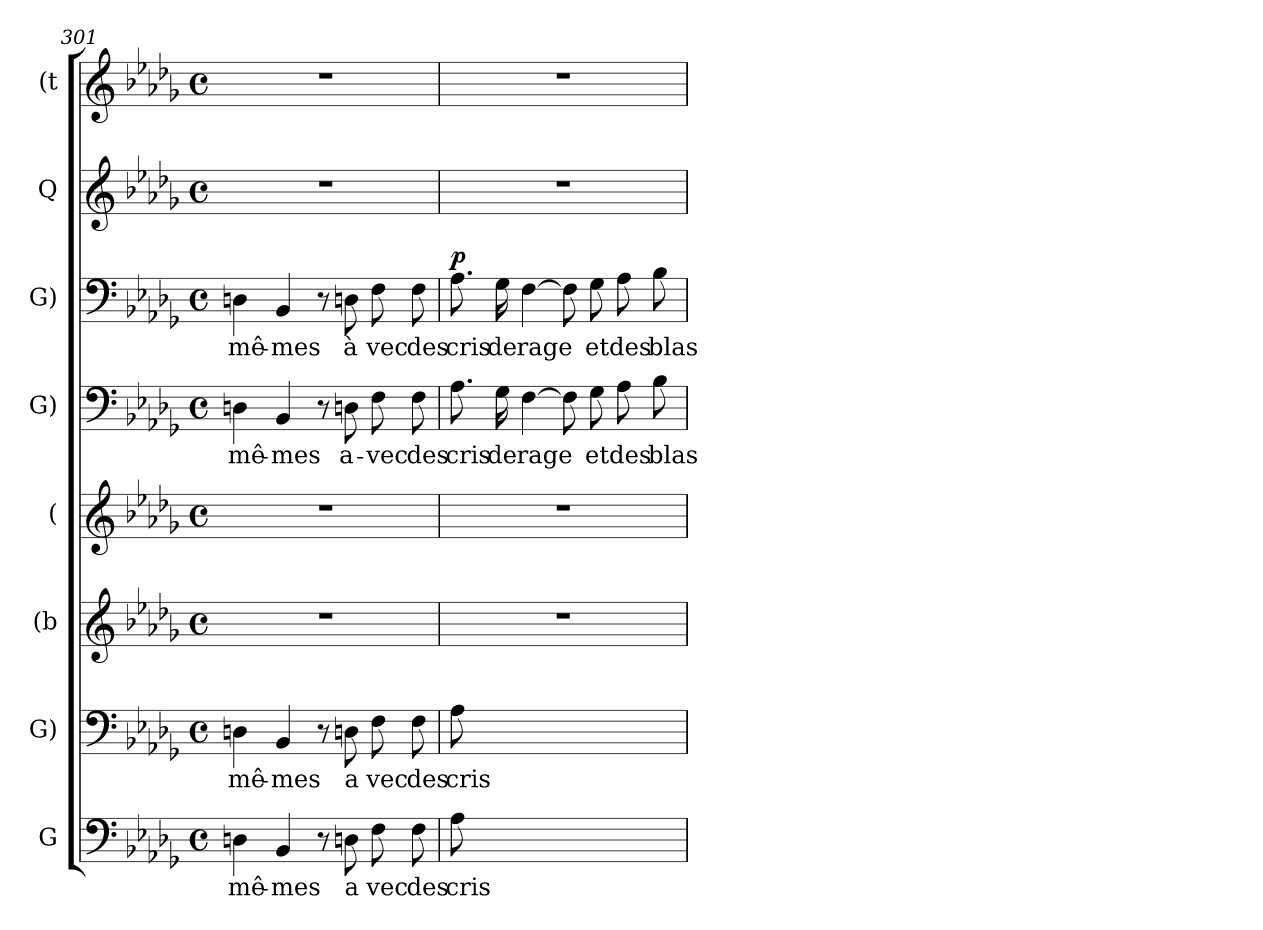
**kern	**text	**kern	**text	**kern	**kern	**kern	**text	**kern	**text	**dynam	**kern	**kern
*part8	*part8	*part7	*part7	*part6	*part5	*part4	*part4	*part3	*part3	*part3	*part2	*part1
*staff8	*staff8	*staff7	*staff7	*staff6	*staff5	*staff4	*staff4	*staff3	*staff3	*staff3	*staff2	*staff1
*I"G	*	*I"G)	*	*I"(b	*I"(	*I"G)	*	*I"G)	*	*	*I"Q	*I"(t
*clefF4	*	*clefF4	*	*clefG2	*clefG2	*clefF4	*	*clefF4	*	*	*clefG2	*clefG2
*k[b-e-a-d-g-]	*	*k[b-e-a-d-g-]	*	*k[b-e-a-d-g-]	*k[b-e-a-d-g-]	*k[b-e-a-d-g-]	*	*k[b-e-a-d-g-]	*	*	*k[b-e-a-d-g-]	*k[b-e-a-d-g-]
*M4/4	*	*M4/4	*	*M4/4	*M4/4	*M4/4	*	*M4/4	*	*	*M4/4	*M4/4
*met(c)	*	*met(c)	*	*met(c)	*met(c)	*met(c)	*	*met(c)	*	*	*met(c)	*met(c)
=301	=301	=301	=301	=301	=301	=301	=301	=301	=301	=301	=301	=301
4Dni\	mê-	4Dni\	mê-	1r	1r	4Dni\	mê-	4Dni\	mê-	.	1r	1r
4BB-i/	mes	4BB-i/	mes	.	.	4BB-i/	mes	4BB-i/	mes	.	.	.
8r	.	8r	.	.	.	8r	.	8r	.	.	.	.
8Dni\	a	8Dni\	a	.	.	8Dni\	a-	8Dni\	à	.	.	.
8Fi\	vec	8Fi\	vec	.	.	8Fi\	vec	8Fi\	vec	.	.	.
8Fi\	des	8Fi\	des	.	.	8Fi\	des	8Fi\	des	.	.	.
!!LO:LB:g=z
=302	=302	=302	=302	=302	=302	=302	=302	=302	=302	=302	=302	=302
!	!	!	!	!	!	!	!	!	!	!LO:DY:a	!	!
8A-i\	cris	8A-i\	cris	1r	1r	8.A-i\	cris	8.A-i\	cris	p	1r	1r
2..ryy	.	2..ryy	.	.	.	.	.	.	.	.	.	.
.	.	.	.	.	.	16G-i\	de	16G-i\	de	.	.	.
.	.	.	.	.	.	[4Fi\	rage	[4Fi\	rage	.	.	.
.	.	.	.	.	.	8Fi\]	.	8Fi\]	.	.	.	.
.	.	.	.	.	.	8G-i\	et	8G-i\	et	.	.	.
.	.	.	.	.	.	8A-i\	des	8A-i\	des	.	.	.
.	.	.	.	.	.	8B-i\	blas	8B-i\	blas	.	.	.
=	=	=	=	=	=	=	=	=	=	=	=	=
*-	*-	*-	*-	*-	*-	*-	*-	*-	*-	*-	*-	*-
